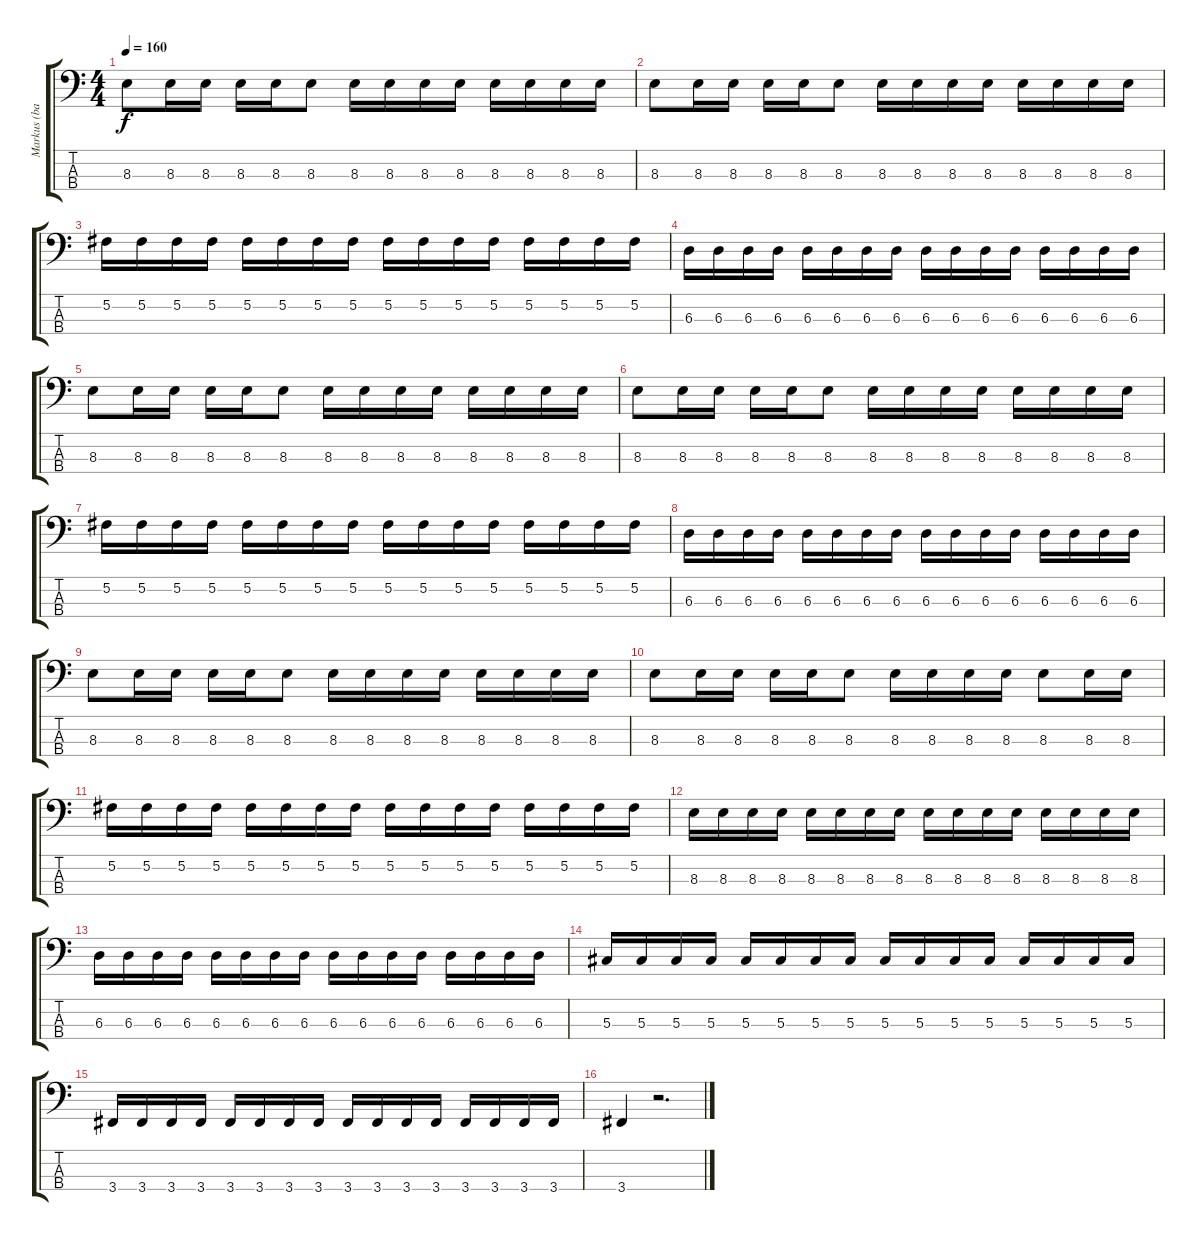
\track ("Markus (bass)" "Markus (ba") {instrument electricbassfinger}
\staff {score tabs}
\tuning (Gb2 Db2 Ab1 Eb1) {hide}
\ts (4 4)
\tempo 160
\clef f4
\ks c
8.3.8{dy f} 8.3.16 8.3.16 8.3.16 8.3.16 8.3.8 8.3.16 8.3.16 8.3.16 8.3.16 8.3.16 8.3.16 8.3.16 8.3.16 |
8.3.8 8.3.16 8.3.16 8.3.16 8.3.16 8.3.8 8.3.16 8.3.16 8.3.16 8.3.16 8.3.16 8.3.16 8.3.16 8.3.16 |
5.2.16 5.2.16 5.2.16 5.2.16 5.2.16 5.2.16 5.2.16 5.2.16 5.2.16 5.2.16 5.2.16 5.2.16 5.2.16 5.2.16 5.2.16 5.2.16 |
6.3.16 6.3.16 6.3.16 6.3.16 6.3.16 6.3.16 6.3.16 6.3.16 6.3.16 6.3.16 6.3.16 6.3.16 6.3.16 6.3.16 6.3.16 6.3.16 |
8.3.8 8.3.16 8.3.16 8.3.16 8.3.16 8.3.8 8.3.16 8.3.16 8.3.16 8.3.16 8.3.16 8.3.16 8.3.16 8.3.16 |
8.3.8 8.3.16 8.3.16 8.3.16 8.3.16 8.3.8 8.3.16 8.3.16 8.3.16 8.3.16 8.3.16 8.3.16 8.3.16 8.3.16 |
5.2.16 5.2.16 5.2.16 5.2.16 5.2.16 5.2.16 5.2.16 5.2.16 5.2.16 5.2.16 5.2.16 5.2.16 5.2.16 5.2.16 5.2.16 5.2.16 |
6.3.16 6.3.16 6.3.16 6.3.16 6.3.16 6.3.16 6.3.16 6.3.16 6.3.16 6.3.16 6.3.16 6.3.16 6.3.16 6.3.16 6.3.16 6.3.16 |
8.3.8 8.3.16 8.3.16 8.3.16 8.3.16 8.3.8 8.3.16 8.3.16 8.3.16 8.3.16 8.3.16 8.3.16 8.3.16 8.3.16 |
8.3.8 8.3.16 8.3.16 8.3.16 8.3.16 8.3.8 8.3.16 8.3.16 8.3.16 8.3.16 8.3.8 8.3.16 8.3.16 |
5.2.16 5.2.16 5.2.16 5.2.16 5.2.16 5.2.16 5.2.16 5.2.16 5.2.16 5.2.16 5.2.16 5.2.16 5.2.16 5.2.16 5.2.16 5.2.16 |
8.3.16 8.3.16 8.3.16 8.3.16 8.3.16 8.3.16 8.3.16 8.3.16 8.3.16 8.3.16 8.3.16 8.3.16 8.3.16 8.3.16 8.3.16 8.3.16 |
6.3.16 6.3.16 6.3.16 6.3.16 6.3.16 6.3.16 6.3.16 6.3.16 6.3.16 6.3.16 6.3.16 6.3.16 6.3.16 6.3.16 6.3.16 6.3.16 |
5.3.16 5.3.16 5.3.16 5.3.16 5.3.16 5.3.16 5.3.16 5.3.16 5.3.16 5.3.16 5.3.16 5.3.16 5.3.16 5.3.16 5.3.16 5.3.16 |
3.4.16 3.4.16 3.4.16 3.4.16 3.4.16 3.4.16 3.4.16 3.4.16 3.4.16 3.4.16 3.4.16 3.4.16 3.4.16 3.4.16 3.4.16 3.4.16 |
3.4.4 r.2{d}
